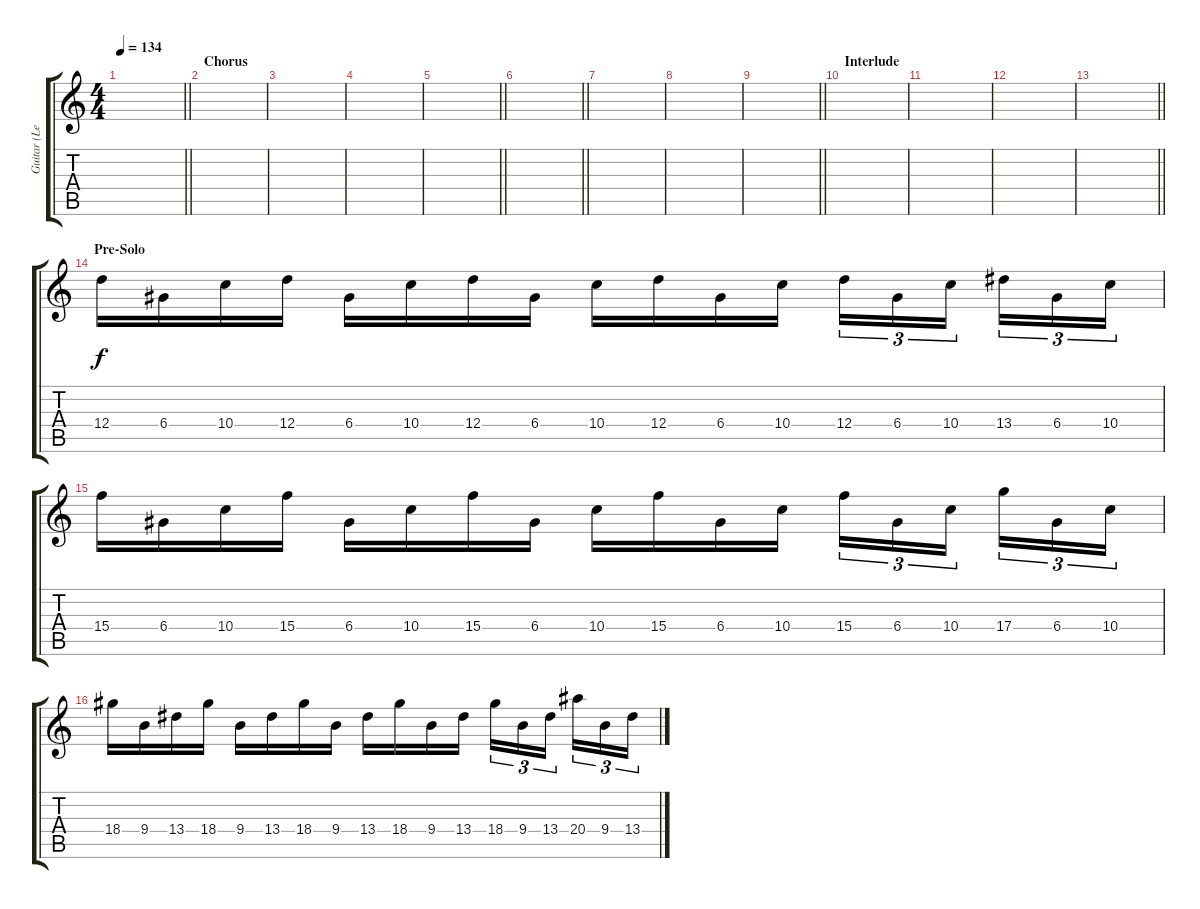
\track ("Guitar (Lead)" "Guitar (Le") {instrument distortionguitar}
\staff {score tabs}
\tuning (E4 B3 G3 D3 A2 D2) {hide}
\ts (4 4)
\tempo 134
\clef g2
\barLineRight lightlight
\ks c
|
\section ("" "Chorus")
|
|
|
\barLineRight lightlight
|
\section ("" "")
\barLineRight lightlight
|
|
|
\barLineRight lightlight
|
\section ("" "Interlude")
|
|
|
\barLineRight lightlight
|
\section ("" "Pre-Solo")
12.4.16{volume 16 balance 6 instrument distortionguitar} 6.4.16 10.4.16 12.4.16 6.4.16 10.4.16 12.4.16 6.4.16 10.4.16 12.4.16 6.4.16 10.4.16 12.4.16{tu (3 2)} 6.4.16{tu (3 2)} 10.4.16{tu (3 2)} 13.4.16{tu (3 2)} 6.4.16{tu (3 2)} 10.4.16{tu (3 2)} |
15.4.16 6.4.16 10.4.16 15.4.16 6.4.16 10.4.16 15.4.16 6.4.16 10.4.16 15.4.16 6.4.16 10.4.16 15.4.16{tu (3 2)} 6.4.16{tu (3 2)} 10.4.16{tu (3 2)} 17.4.16{tu (3 2)} 6.4.16{tu (3 2)} 10.4.16{tu (3 2)} |
18.4.16 9.4.16 13.4.16 18.4.16 9.4.16 13.4.16 18.4.16 9.4.16 13.4.16 18.4.16 9.4.16 13.4.16 18.4.16{tu (3 2)} 9.4.16{tu (3 2)} 13.4.16{tu (3 2)} 20.4.16{tu (3 2)} 9.4.16{tu (3 2)} 13.4.16{tu (3 2)}
